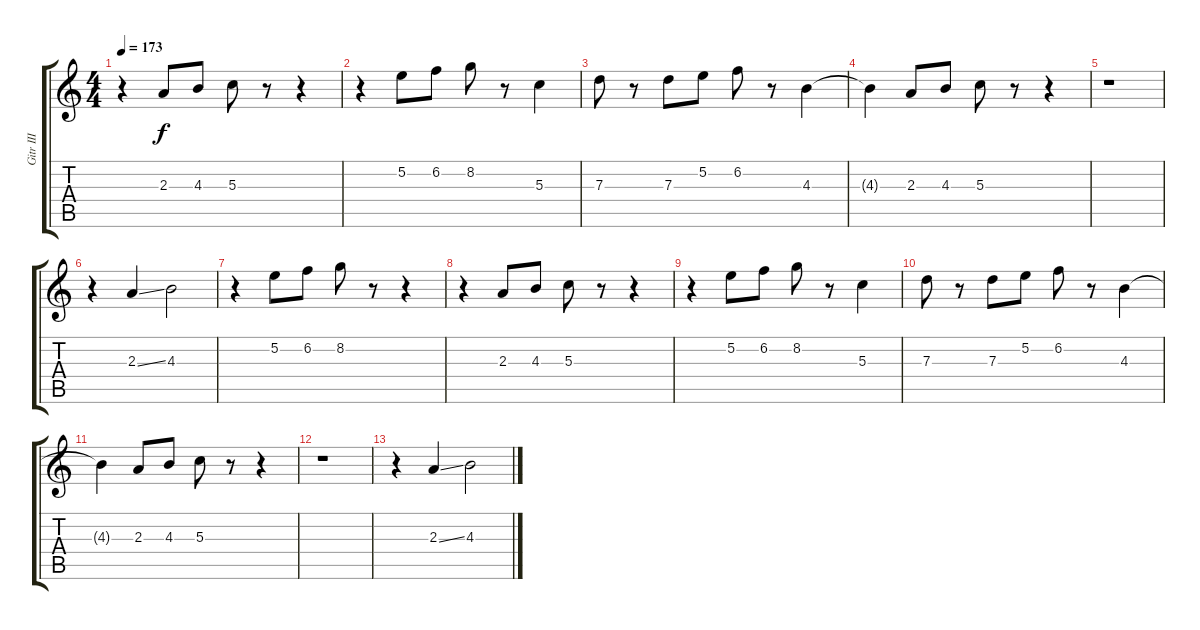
\track ("Gitr III" "Gitr III") {instrument acousticguitarsteel}
\staff {score tabs}
\tuning (E4 B3 G3 D3 A2 E2) {hide}
\ts (4 4)
\tempo 173
\clef g2
\ks c
r.4{dy f} 2.3.8 4.3.8 5.3.8 r.8 r.4 |
r.4 5.2.8 6.2.8 8.2.8 r.8 5.3.4 |
7.3.8 r.8 7.3.8 5.2.8 6.2.8 r.8 4.3.4 |
4.3{t}.4{volume 3} 2.3.8 4.3.8 5.3.8 r.8 r.4 |
r.1 |
r.4 2.3{ss}.4 4.3.2 |
r.4 5.2.8 6.2.8 8.2.8 r.8 r.4 |
r.4{volume 0} 2.3.8 4.3.8 5.3.8 r.8 r.4 |
r.4 5.2.8 6.2.8 8.2.8 r.8 5.3.4 |
7.3.8 r.8 7.3.8 5.2.8 6.2.8 r.8 4.3.4 |
4.3{t}.4 2.3.8 4.3.8 5.3.8 r.8 r.4 |
r.1 |
r.4 2.3{ss}.4 4.3.2
